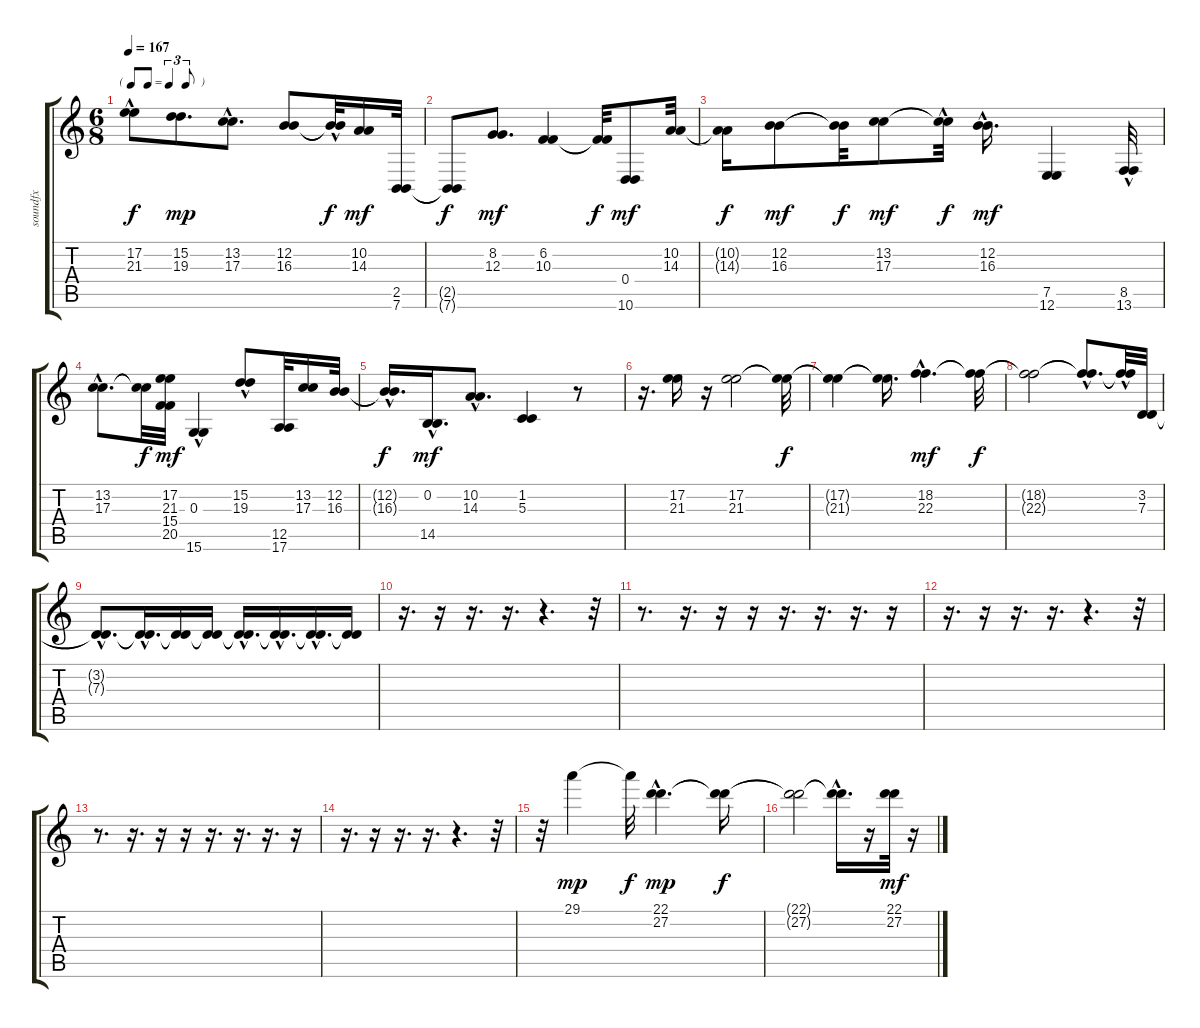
\track ("soundfx" "soundfx") {instrument seashore}
\staff {score tabs}
\tuning (E4 B3 G3 D3 A2 E2) {hide}
\ts (6 8)
\tf triplet8th
\tempo 167
\clef g2
\ks c
(17.2{hac t} 21.3{hac t}).8{dy f} (15.2 19.3).8{d dy mp} (13.2{hac} 17.3{hac}).8{d} (12.2 16.3).8 (12.2{hac t} 16.3{hac t}).32{dy f} (10.2 14.3).16{dy mf} (2.5 7.6).32 |
(2.5{t} 7.6{t}).8{dy f} (8.2 12.3).8{d dy mf} (6.2 10.3).4 (6.2{t} 10.3{t}).32{dy f} (0.4 10.6).8{dy mf} (10.2 14.3).32 |
(10.2{t} 14.3{t}).16{dy f} (12.2 16.3).8{dy mf} (12.2{t} 16.3{t}).32{dy f} (13.2 17.3).8{dy mf} (13.2{hac t} 17.3{hac t}).32{dy f} (12.2{hac} 16.3{hac}).16{d dy mf} (7.5 12.6).4 (8.5{hac} 13.6{hac}).32 |
(13.2{hac} 17.3{hac}).8{d} (13.2{t} 17.3{t}).32{dy f} (17.2 21.3 15.4 20.5).32{dy mf} (0.3{hac} 15.6{hac}).4 (15.2{hac} 19.3{hac}).8 (12.5 17.6).32 (13.2 17.3).16 (12.2 16.3).32 |
(12.2{hac t} 16.3{hac t}).16{d dy f} (0.2{hac} 14.5{hac}).16{d dy mf} (10.2{hac} 14.3{hac}).8{d} (1.2 5.3).4 r.8 |
r.16{d} (17.2 21.3).16 r.16 (17.2 21.3).2 (17.2{t} 21.3{t}).32{dy f} |
(17.2{t} 21.3{t}).4 (17.2{t} 21.3{t}).16{d} (18.2{hac} 22.3{hac}).4{d dy mf} (18.2{t} 22.3{t}).32{dy f} |
(18.2{t} 22.3{t}).2 (18.2{hac t} 22.3{hac t}).8{d} (18.2{hac t} 22.3{hac t}).32 (3.2 7.3).32 |
(3.2{hac t} 7.3{hac t}).8{d} (3.2{hac t} 7.3{hac t}).16{d instrument taikodrum} (3.2{t} 7.3{t}).16 (3.2{t} 7.3{t}).16 (3.2{hac t} 7.3{hac t}).16{d} (3.2{hac t} 7.3{hac t}).16{d} (3.2{hac t} 7.3{hac t}).16{d} (3.2{t} 7.3{t}).16 |
r.16{d} r.16 r.16{d} r.16{d} r.4{d} r.32 |
r.8{d} r.16{d} r.16 r.16 r.16{d} r.16{d} r.16{d} r.16 |
r.16{d} r.16 r.16{d} r.16{d} r.4{d} r.32 |
r.8{d} r.16{d} r.16 r.16 r.16{d} r.16{d} r.16{d} r.16 |
r.16{d} r.16 r.16{d} r.16{d} r.4{d} r.32 |
r.32 29.1.4{dy mp instrument reversecymbal} 29.1{t}.32{dy f} (22.1{hac} 27.2{hac}).4{d dy mp} (22.1{t} 27.2{t}).16{dy f} |
(22.1{t} 27.2{t}).2 (22.1{hac t} 27.2{hac t}).16{d} r.16 (22.1 27.2).32{dy mf} r.16
